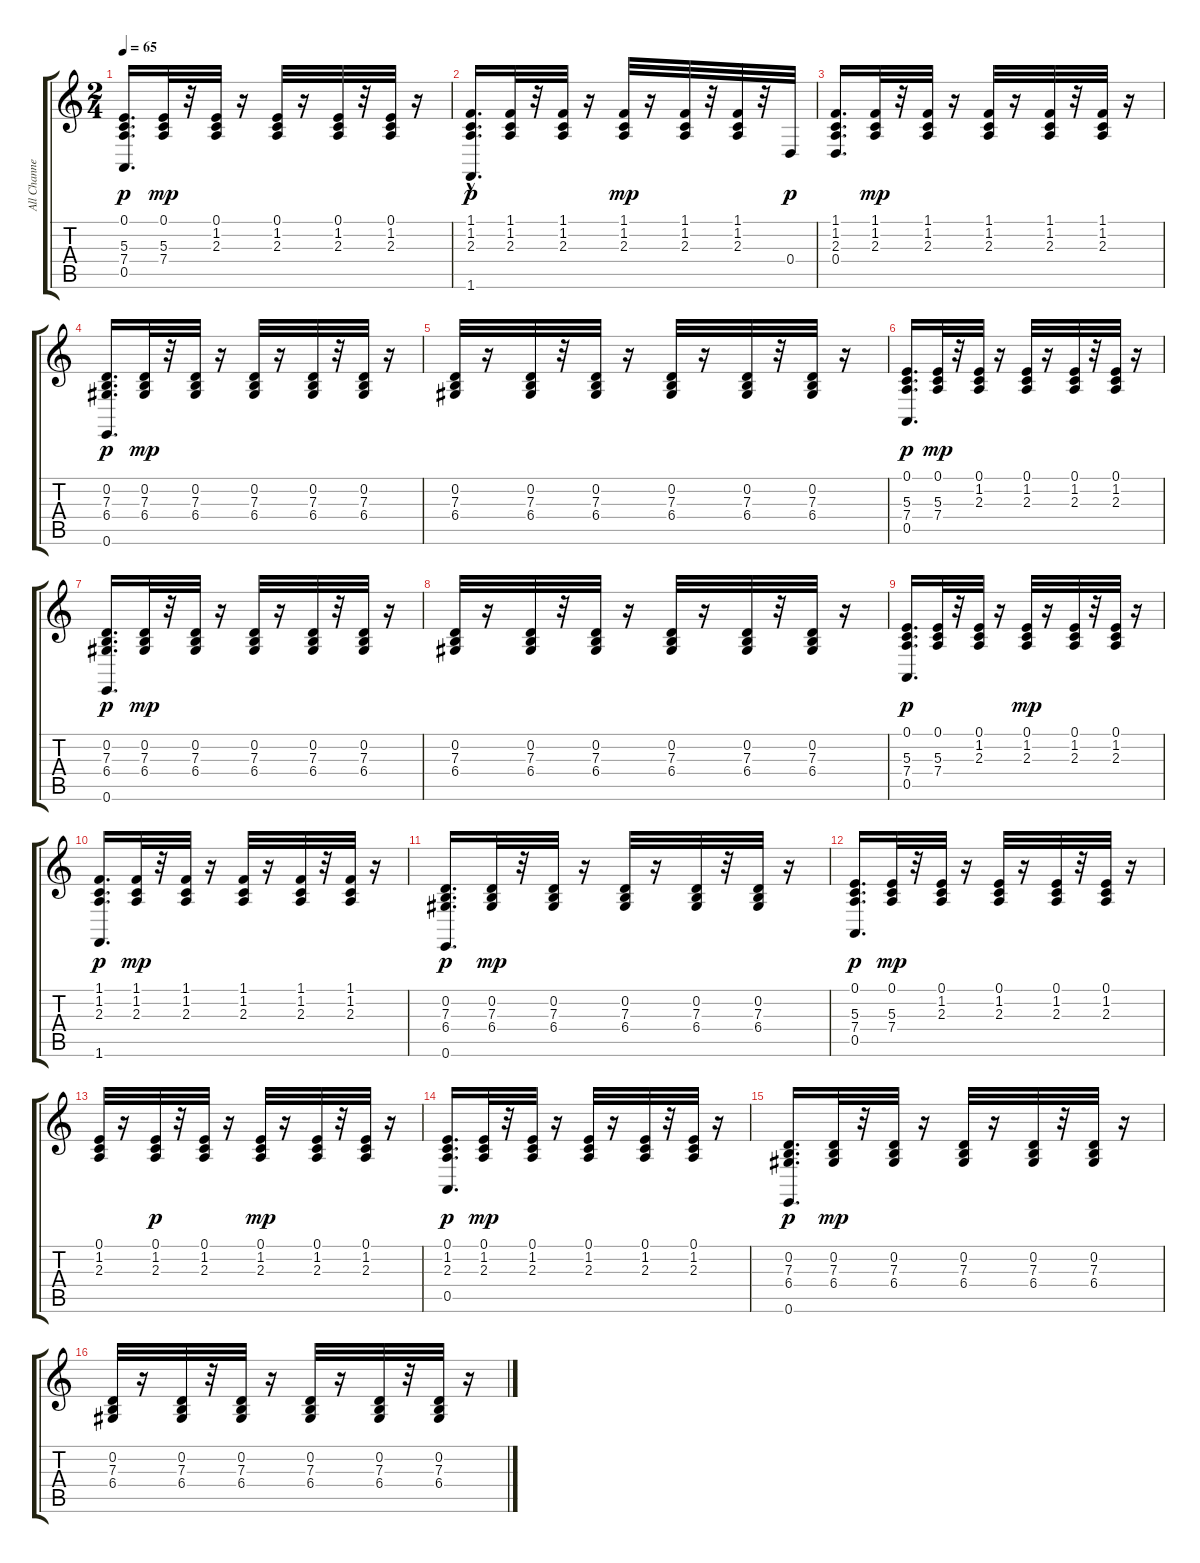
\track ("All Channels*merged" "All Channe") {instrument electricpiano2}
\staff {score tabs}
\tuning (E4 B3 G3 D3 A2 E2) {hide}
\ts (2 4)
\tempo 65
\clef g2
\ks c
(0.1 5.3 7.4 0.5).16{d dy p} (0.1 5.3 7.4).32{dy mp} r.32 (0.1 1.2 2.3).32 r.16 (0.1 1.2 2.3).32 r.16 (0.1 1.2 2.3).32 r.32 (0.1 1.2 2.3).32 r.16 |
(1.1 1.2 2.3 1.6{hac}).16{d dy p} (1.1 1.2 2.3).32 r.32 (1.1 1.2 2.3).32 r.16 (1.1 1.2 2.3).32{dy mp} r.16 (1.1 1.2 2.3).32 r.32 (1.1 1.2 2.3).32 r.32 0.4.32{dy p} |
(1.1 1.2 2.3 0.4).16{d} (1.1 1.2 2.3).32{dy mp} r.32 (1.1 1.2 2.3).32 r.16 (1.1 1.2 2.3).32 r.16 (1.1 1.2 2.3).32 r.32 (1.1 1.2 2.3).32 r.16 |
(0.2 7.3 6.4 0.6).16{d dy p} (0.2 7.3 6.4).32{dy mp} r.32 (0.2 7.3 6.4).32 r.16 (0.2 7.3 6.4).32 r.16 (0.2 7.3 6.4).32 r.32 (0.2 7.3 6.4).32 r.16 |
(0.2 7.3 6.4).32 r.16 (0.2 7.3 6.4).32 r.32 (0.2 7.3 6.4).32 r.16 (0.2 7.3 6.4).32 r.16 (0.2 7.3 6.4).32 r.32 (0.2 7.3 6.4).32 r.16 |
(0.1 5.3 7.4 0.5).16{d dy p} (0.1 5.3 7.4).32{dy mp} r.32 (0.1 1.2 2.3).32 r.16 (0.1 1.2 2.3).32 r.16 (0.1 1.2 2.3).32 r.32 (0.1 1.2 2.3).32 r.16 |
(0.2 7.3 6.4 0.6).16{d dy p} (0.2 7.3 6.4).32{dy mp} r.32 (0.2 7.3 6.4).32 r.16 (0.2 7.3 6.4).32 r.16 (0.2 7.3 6.4).32 r.32 (0.2 7.3 6.4).32 r.16 |
(0.2 7.3 6.4).32 r.16 (0.2 7.3 6.4).32 r.32 (0.2 7.3 6.4).32 r.16 (0.2 7.3 6.4).32 r.16 (0.2 7.3 6.4).32 r.32 (0.2 7.3 6.4).32 r.16 |
(0.1 5.3 7.4 0.5).16{d dy p} (0.1 5.3 7.4).32 r.32 (0.1 1.2 2.3).32 r.16 (0.1 1.2 2.3).32{dy mp} r.16 (0.1 1.2 2.3).32 r.32 (0.1 1.2 2.3).32 r.16 |
(1.1 1.2 2.3 1.6).16{d dy p} (1.1 1.2 2.3).32{dy mp} r.32 (1.1 1.2 2.3).32 r.16 (1.1 1.2 2.3).32 r.16 (1.1 1.2 2.3).32 r.32 (1.1 1.2 2.3).32 r.16 |
(0.2 7.3 6.4 0.6).16{d dy p} (0.2 7.3 6.4).32{dy mp} r.32 (0.2 7.3 6.4).32 r.16 (0.2 7.3 6.4).32 r.16 (0.2 7.3 6.4).32 r.32 (0.2 7.3 6.4).32 r.16 |
(0.1 5.3 7.4 0.5).16{d dy p} (0.1 5.3 7.4).32{dy mp} r.32 (0.1 1.2 2.3).32 r.16 (0.1 1.2 2.3).32 r.16 (0.1 1.2 2.3).32 r.32 (0.1 1.2 2.3).32 r.16 |
(0.1 1.2 2.3).32 r.16 (0.1 1.2 2.3).32{dy p} r.32 (0.1 1.2 2.3).32 r.16 (0.1 1.2 2.3).32{dy mp} r.16 (0.1 1.2 2.3).32 r.32 (0.1 1.2 2.3).32 r.16 |
(0.1 1.2 2.3 0.5).16{d dy p} (0.1 1.2 2.3).32{dy mp} r.32 (0.1 1.2 2.3).32 r.16 (0.1 1.2 2.3).32 r.16 (0.1 1.2 2.3).32 r.32 (0.1 1.2 2.3).32 r.16 |
(0.2 7.3 6.4 0.6).16{d dy p} (0.2 7.3 6.4).32{dy mp} r.32 (0.2 7.3 6.4).32 r.16 (0.2 7.3 6.4).32 r.16 (0.2 7.3 6.4).32 r.32 (0.2 7.3 6.4).32 r.16 |
(0.2 7.3 6.4).32 r.16 (0.2 7.3 6.4).32 r.32 (0.2 7.3 6.4).32 r.16 (0.2 7.3 6.4).32 r.16 (0.2 7.3 6.4).32 r.32 (0.2 7.3 6.4).32 r.16
